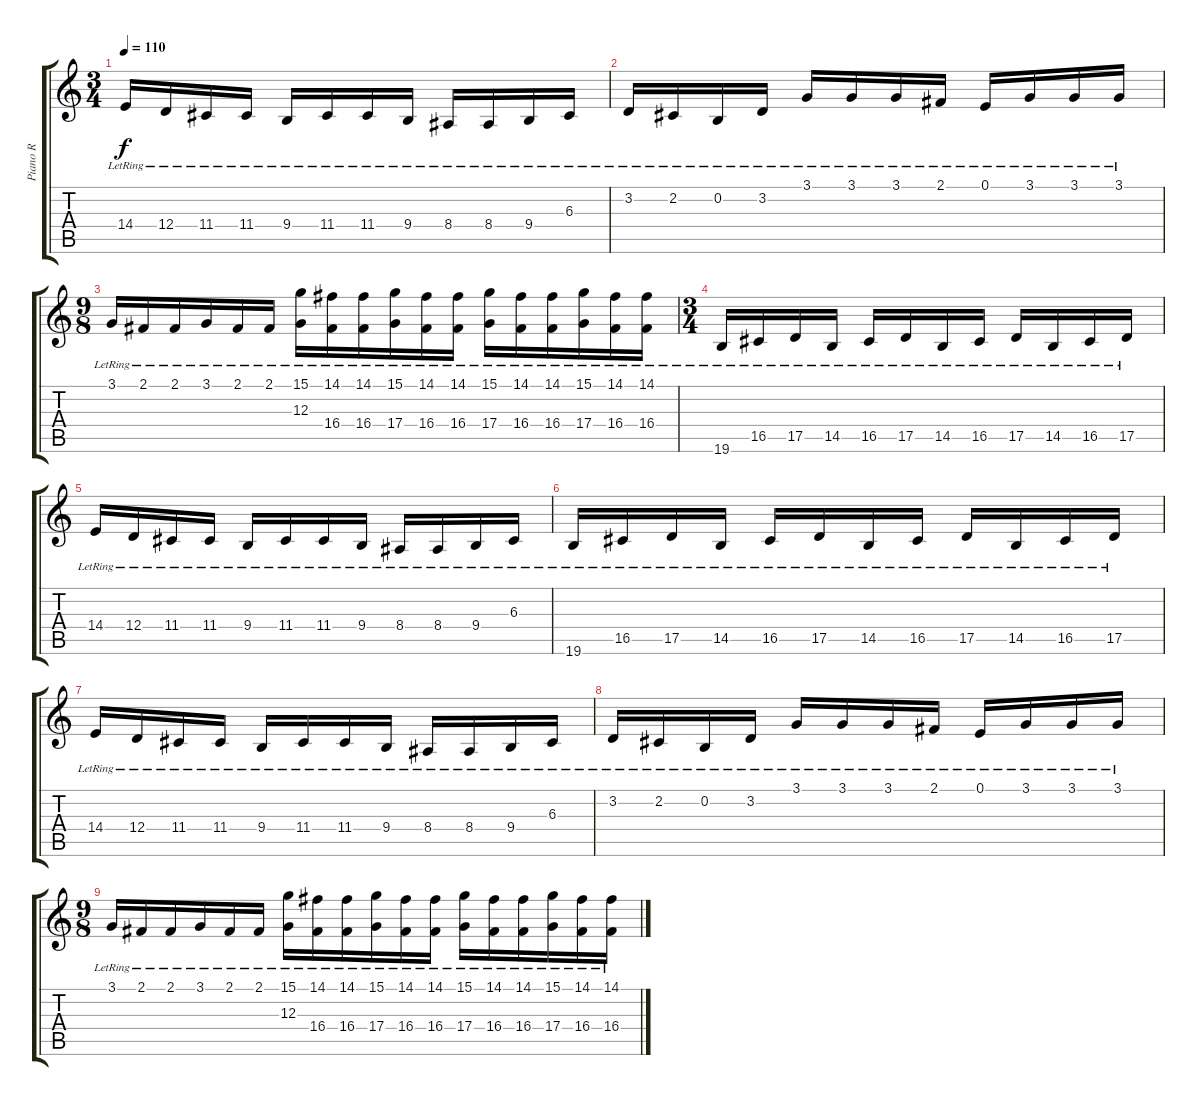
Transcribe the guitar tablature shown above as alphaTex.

\track ("Piano R" "Piano R") {instrument acousticgrandpiano}
\staff {score tabs}
\tuning (E4 B3 G3 D3 A2 E2) {hide}
\ts (3 4)
\tempo 110
\clef g2
\ks c
14.4{lr}.16{dy f} 12.4{lr}.16 11.4{lr}.16 11.4{lr}.16 9.4{lr}.16 11.4{lr}.16 11.4{lr}.16 9.4{lr}.16 8.4{lr}.16 8.4{lr}.16 9.4{lr}.16 6.3{lr}.16 |
3.2{lr}.16 2.2{lr}.16 0.2{lr}.16 3.2{lr}.16 3.1{lr}.16 3.1{lr}.16 3.1{lr}.16 2.1{lr}.16 0.1{lr}.16 3.1{lr}.16 3.1{lr}.16 3.1{lr}.16 |
\ts (9 8)
3.1{lr}.16 2.1{lr}.16 2.1{lr}.16 3.1{lr}.16 2.1{lr}.16 2.1{lr}.16 (15.1{lr} 12.3{lr}).16 (14.1{lr} 16.4{lr}).16 (14.1{lr} 16.4{lr}).16 (15.1{lr} 17.4{lr}).16 (14.1{lr} 16.4{lr}).16 (14.1{lr} 16.4{lr}).16 (15.1{lr} 17.4{lr}).16 (14.1{lr} 16.4{lr}).16 (14.1{lr} 16.4{lr}).16 (15.1{lr} 17.4{lr}).16 (14.1{lr} 16.4{lr}).16 (14.1{lr} 16.4{lr}).16 |
\ts (3 4)
19.6{lr}.16 16.5{lr}.16 17.5{lr}.16 14.5{lr}.16 16.5{lr}.16 17.5{lr}.16 14.5{lr}.16 16.5{lr}.16 17.5{lr}.16 14.5{lr}.16 16.5{lr}.16 17.5{lr}.16 |
14.4{lr}.16 12.4{lr}.16 11.4{lr}.16 11.4{lr}.16 9.4{lr}.16 11.4{lr}.16 11.4{lr}.16 9.4{lr}.16 8.4{lr}.16 8.4{lr}.16 9.4{lr}.16 6.3{lr}.16 |
19.6{lr}.16 16.5{lr}.16 17.5{lr}.16 14.5{lr}.16 16.5{lr}.16 17.5{lr}.16 14.5{lr}.16 16.5{lr}.16 17.5{lr}.16 14.5{lr}.16 16.5{lr}.16 17.5{lr}.16 |
14.4{lr}.16 12.4{lr}.16 11.4{lr}.16 11.4{lr}.16 9.4{lr}.16 11.4{lr}.16 11.4{lr}.16 9.4{lr}.16 8.4{lr}.16 8.4{lr}.16 9.4{lr}.16 6.3{lr}.16 |
3.2{lr}.16 2.2{lr}.16 0.2{lr}.16 3.2{lr}.16 3.1{lr}.16 3.1{lr}.16 3.1{lr}.16 2.1{lr}.16 0.1{lr}.16 3.1{lr}.16 3.1{lr}.16 3.1{lr}.16 |
\ts (9 8)
3.1{lr}.16 2.1{lr}.16 2.1{lr}.16 3.1{lr}.16 2.1{lr}.16 2.1{lr}.16 (15.1{lr} 12.3{lr}).16 (14.1{lr} 16.4{lr}).16 (14.1{lr} 16.4{lr}).16 (15.1{lr} 17.4{lr}).16 (14.1{lr} 16.4{lr}).16 (14.1{lr} 16.4{lr}).16 (15.1{lr} 17.4{lr}).16 (14.1{lr} 16.4{lr}).16 (14.1{lr} 16.4{lr}).16 (15.1{lr} 17.4{lr}).16 (14.1{lr} 16.4{lr}).16 (14.1{lr} 16.4{lr}).16
